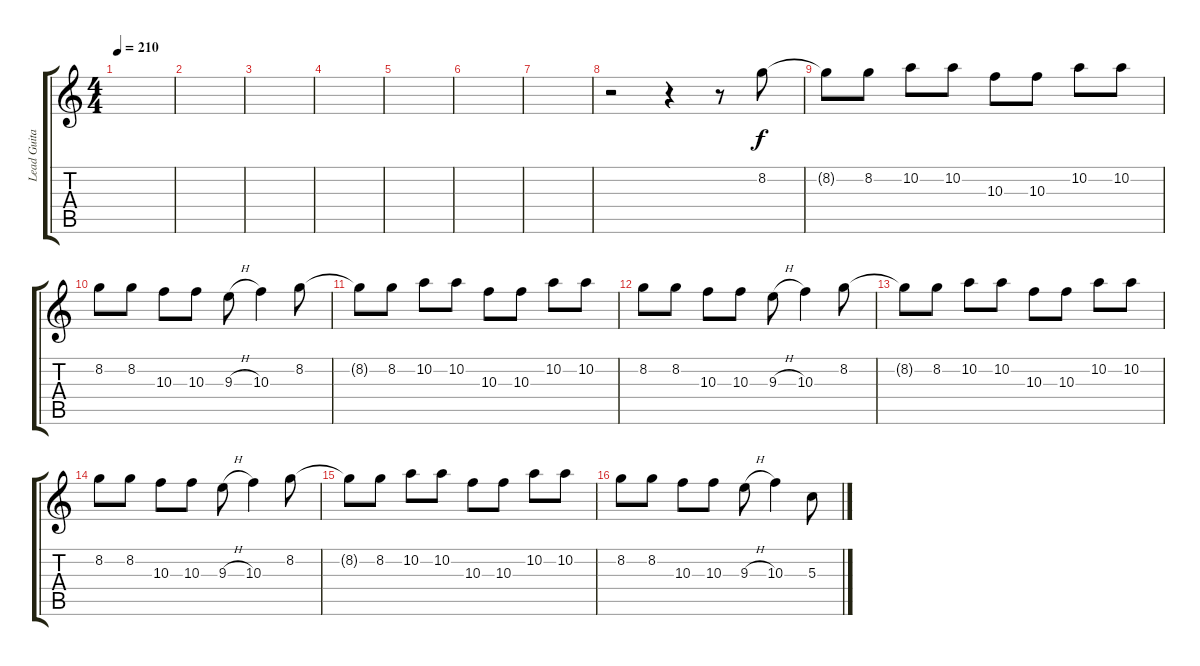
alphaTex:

\track ("Lead Guitar Fill-Ins" "Lead Guita") {instrument overdrivenguitar}
\staff {score tabs}
\tuning (E4 B3 G3 D3 A2 E2) {hide}
\ts (4 4)
\tempo 210
\clef g2
\ks c
|
|
|
|
|
|
|
r.2 r.4 r.8 8.2.8 |
8.2{t}.8 8.2.8 10.2.8 10.2.8 10.3.8 10.3.8 10.2.8 10.2.8 |
8.2.8 8.2.8 10.3.8 10.3.8 9.3{h}.8 10.3.4 8.2.8 |
8.2{t}.8 8.2.8 10.2.8 10.2.8 10.3.8 10.3.8 10.2.8 10.2.8 |
8.2.8 8.2.8 10.3.8 10.3.8 9.3{h}.8 10.3.4 8.2.8 |
8.2{t}.8 8.2.8 10.2.8 10.2.8 10.3.8 10.3.8 10.2.8 10.2.8 |
8.2.8 8.2.8 10.3.8 10.3.8 9.3{h}.8 10.3.4 8.2.8 |
8.2{t}.8 8.2.8 10.2.8 10.2.8 10.3.8 10.3.8 10.2.8 10.2.8 |
8.2.8 8.2.8 10.3.8 10.3.8 9.3{h}.8 10.3.4 5.3.8
